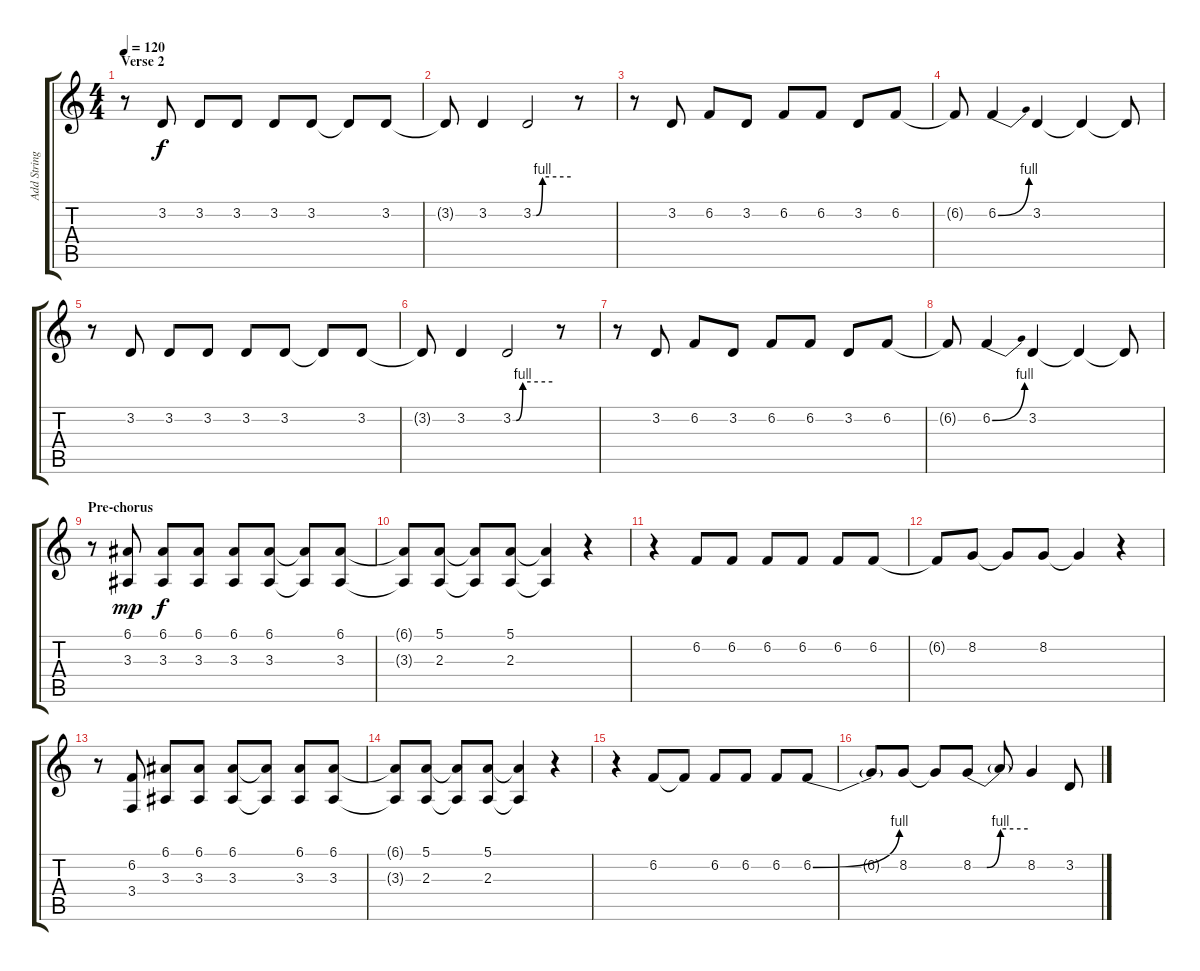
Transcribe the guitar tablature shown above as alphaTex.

\track ("Add Strings (Vocals)" "Add String") {instrument pizzicatostrings}
\staff {score tabs}
\tuning (E4 B3 G3 D3 A2 E2) {hide}
\ts (4 4)
\section ("" "Verse 2")
\tempo 120
\clef g2
\ks c
r.8{dy f volume 12 instrument voiceoohs} 3.2.8 3.2.8 3.2.8 3.2.8 3.2.8 3.2{t}.8 3.2.8 |
3.2{t}.8 3.2.4 3.2{be (custom 0 0 5 0 15 4 60 4)}.2 r.8 |
r.8 3.2.8 6.2.8 3.2.8 6.2.8 6.2.8 3.2.8 6.2.8 |
6.2{t}.8 6.2{be (bend 0 0 60 4)}.4 3.2.4 3.2{t}.4 3.2{t}.8 |
r.8 3.2.8 3.2.8 3.2.8 3.2.8 3.2.8 3.2{t}.8 3.2.8 |
3.2{t}.8 3.2.4 3.2{be (custom 0 0 5 0 15 4 60 4)}.2 r.8 |
r.8 3.2.8 6.2.8 3.2.8 6.2.8 6.2.8 3.2.8 6.2.8 |
6.2{t}.8 6.2{be (bend 0 0 60 4)}.4 3.2.4 3.2{t}.4 3.2{t}.8 |
\section ("" "Pre-chorus")
r.8 (6.1 3.3).8{dy mp} (6.1 3.3).8{dy f} (6.1 3.3).8 (6.1 3.3).8 (6.1 3.3).8 (6.1{t} 3.3{t}).8 (6.1 3.3).8 |
(6.1{t} 3.3{t}).8 (5.1 2.3).8 (5.1{t} 2.3{t}).8 (5.1 2.3).8 (5.1{t} 2.3{t}).4 r.4 |
r.4 6.2.8 6.2.8 6.2.8 6.2.8 6.2.8 6.2.8 |
6.2{t}.8 8.2.8 8.2{t}.8 8.2.8 8.2{t}.4 r.4 |
r.8 (6.2 3.4).8 (6.1 3.3).8 (6.1 3.3).8 (6.1 3.3).8 (6.1{t} 3.3{t}).8 (6.1 3.3).8 (6.1 3.3).8 |
(6.1{t} 3.3{t}).8 (5.1 2.3).8 (5.1{t} 2.3{t}).8 (5.1 2.3).8 (5.1{t} 2.3{t}).4 r.4 |
r.4 6.2.8 6.2{t}.8 6.2.8 6.2.8 6.2.8 6.2{be (bend 0 0 60 4)}.8 |
6.2{t}.8 8.2.8 8.2{t}.8 8.2{be (custom 0 0 15 0 30 4 60 4)}.8 8.2{t}.8 8.2.4 3.2.8
